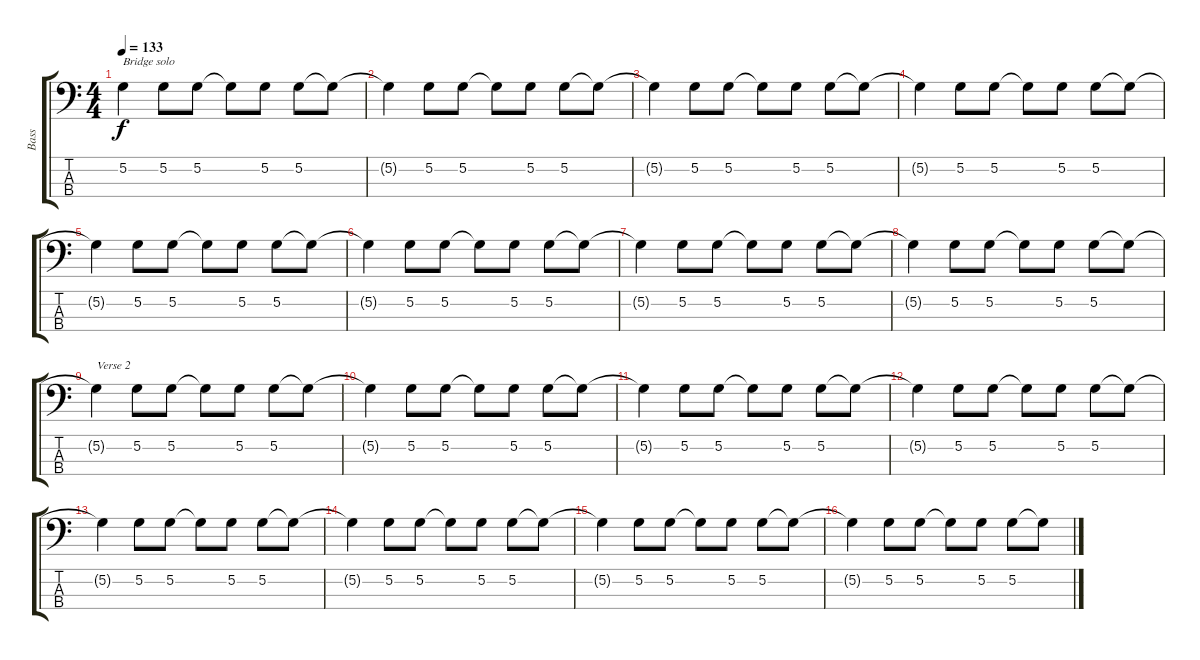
\track ("Bass" "Bass") {instrument electricbassfinger}
\staff {score tabs}
\tuning (G2 D2 A1 E1) {hide}
\ts (4 4)
\tempo 133
\clef f4
\ks c
5.2{t}.4{txt "Bridge solo" dy f} 5.2.8 5.2.8 5.2{t}.8 5.2.8 5.2.8 5.2{t}.8 |
5.2{t}.4 5.2.8 5.2.8 5.2{t}.8 5.2.8 5.2.8 5.2{t}.8 |
5.2{t}.4 5.2.8 5.2.8 5.2{t}.8 5.2.8 5.2.8 5.2{t}.8 |
5.2{t}.4 5.2.8 5.2.8 5.2{t}.8 5.2.8 5.2.8 5.2{t}.8 |
5.2{t}.4 5.2.8 5.2.8 5.2{t}.8 5.2.8 5.2.8 5.2{t}.8 |
5.2{t}.4 5.2.8 5.2.8 5.2{t}.8 5.2.8 5.2.8 5.2{t}.8 |
5.2{t}.4 5.2.8 5.2.8 5.2{t}.8 5.2.8 5.2.8 5.2{t}.8 |
5.2{t}.4 5.2.8 5.2.8 5.2{t}.8 5.2.8 5.2.8 5.2{t}.8 |
5.2{t}.4{txt "Verse 2"} 5.2.8 5.2.8 5.2{t}.8 5.2.8 5.2.8 5.2{t}.8 |
5.2{t}.4 5.2.8 5.2.8 5.2{t}.8 5.2.8 5.2.8 5.2{t}.8 |
5.2{t}.4 5.2.8 5.2.8 5.2{t}.8 5.2.8 5.2.8 5.2{t}.8 |
5.2{t}.4 5.2.8 5.2.8 5.2{t}.8 5.2.8 5.2.8 5.2{t}.8 |
5.2{t}.4 5.2.8 5.2.8 5.2{t}.8 5.2.8 5.2.8 5.2{t}.8 |
5.2{t}.4 5.2.8 5.2.8 5.2{t}.8 5.2.8 5.2.8 5.2{t}.8 |
5.2{t}.4 5.2.8 5.2.8 5.2{t}.8 5.2.8 5.2.8 5.2{t}.8 |
5.2{t}.4 5.2.8 5.2.8 5.2{t}.8 5.2.8 5.2.8 5.2{t}.8
